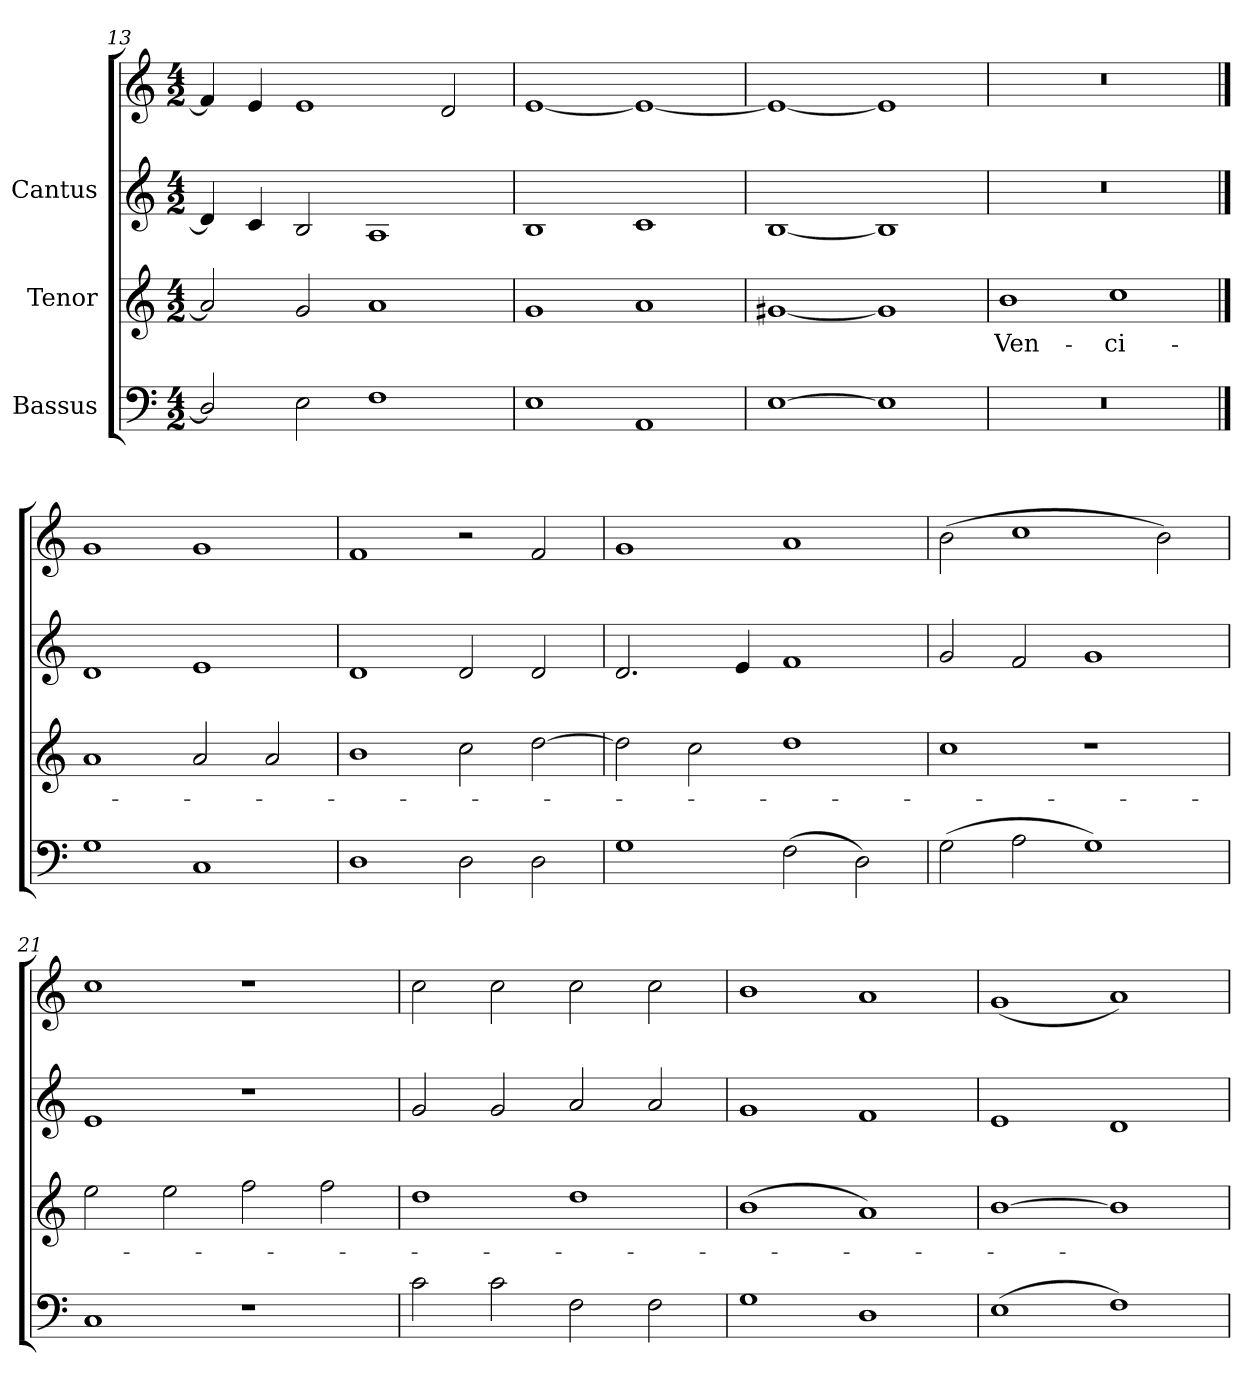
**kern	**kern	**text	**kern	**kern
*part3	*part2	*part2	*part1	*part1
*staff4	*staff3	*staff3	*staff2	*staff1
*I"Bassus	*I"Tenor	*	*I"Cantus	*
*clefF4	*clefG2	*	*clefG2	*clefG2
*M4/2	*M4/2	*	*M4/2	*M4/2
=13	=13	=13	=13	=13
2D/]	2a/]	.	4d/]	4f/]
.	.	.	4c/	4e/
2E\	2g/	.	2B/	1e
1F	1a	.	1A	.
.	.	.	.	2d/
!!LO:PB:g=z
=14	=14	=14	=14	=14
1E	1g	.	1B	[<1e
1AA	1a	.	1c	1e_<
=15	=15	=15	=15	=15
[>1E	[<1g#X	.	[<1B	1e_<
1E]	1g#]	.	1B]	1e]
=16!|	=16!|	=16!|	=16!|	=16!|
!	!	!LO:LY:b:cj	!	!
0r	1b	Ven-	0r	0r
!	!	!LO:LY:b:cj	!	!
.	1cc	-ci-	.	.
==17	==17	==17	==17	==17
1G	1a	.	1d	1g
1C	2a/	.	1e	1g
.	2a/	.	.	.
=18	=18	=18	=18	=18
1D	1b	.	1d	1f
2D\	2cc\	.	2d/	2r
2D\	[>2dd\	.	2d/	2f/
!!LO:LB:g=z
=19	=19	=19	=19	=19
1G	2dd\]	.	2.d/	1g
.	2cc\	.	.	.
.	.	.	4e/	.
(>2F\	1dd	.	1f	1a
2D\)	.	.	.	.
=20	=20	=20	=20	=20
(>2G\	1cc	.	2g/	(>2b\
2A\	.	.	2f/	1cc
1G)	1r	.	1g	.
.	.	.	.	2b\)
=21	=21	=21	=21	=21
1C	2ee\	.	1e	1cc
.	2ee\	.	.	.
1r	2ff\	.	1r	1r
.	2ff\	.	.	.
=22	=22	=22	=22	=22
2c\	1dd	.	2g/	2cc\
2c\	.	.	2g/	2cc\
2F\	1dd	.	2a/	2cc\
2F\	.	.	2a/	2cc\
=23	=23	=23	=23	=23
1G	(>1b	.	1g	1b
1D	1a)	.	1f	1a
!!LO:LB:g=z
=24	=24	=24	=24	=24
(>1E	[>1b	.	1e	(<1g
1F)	1b]	.	1d	1a)
=	=	=	=	=
*-	*-	*-	*-	*-
